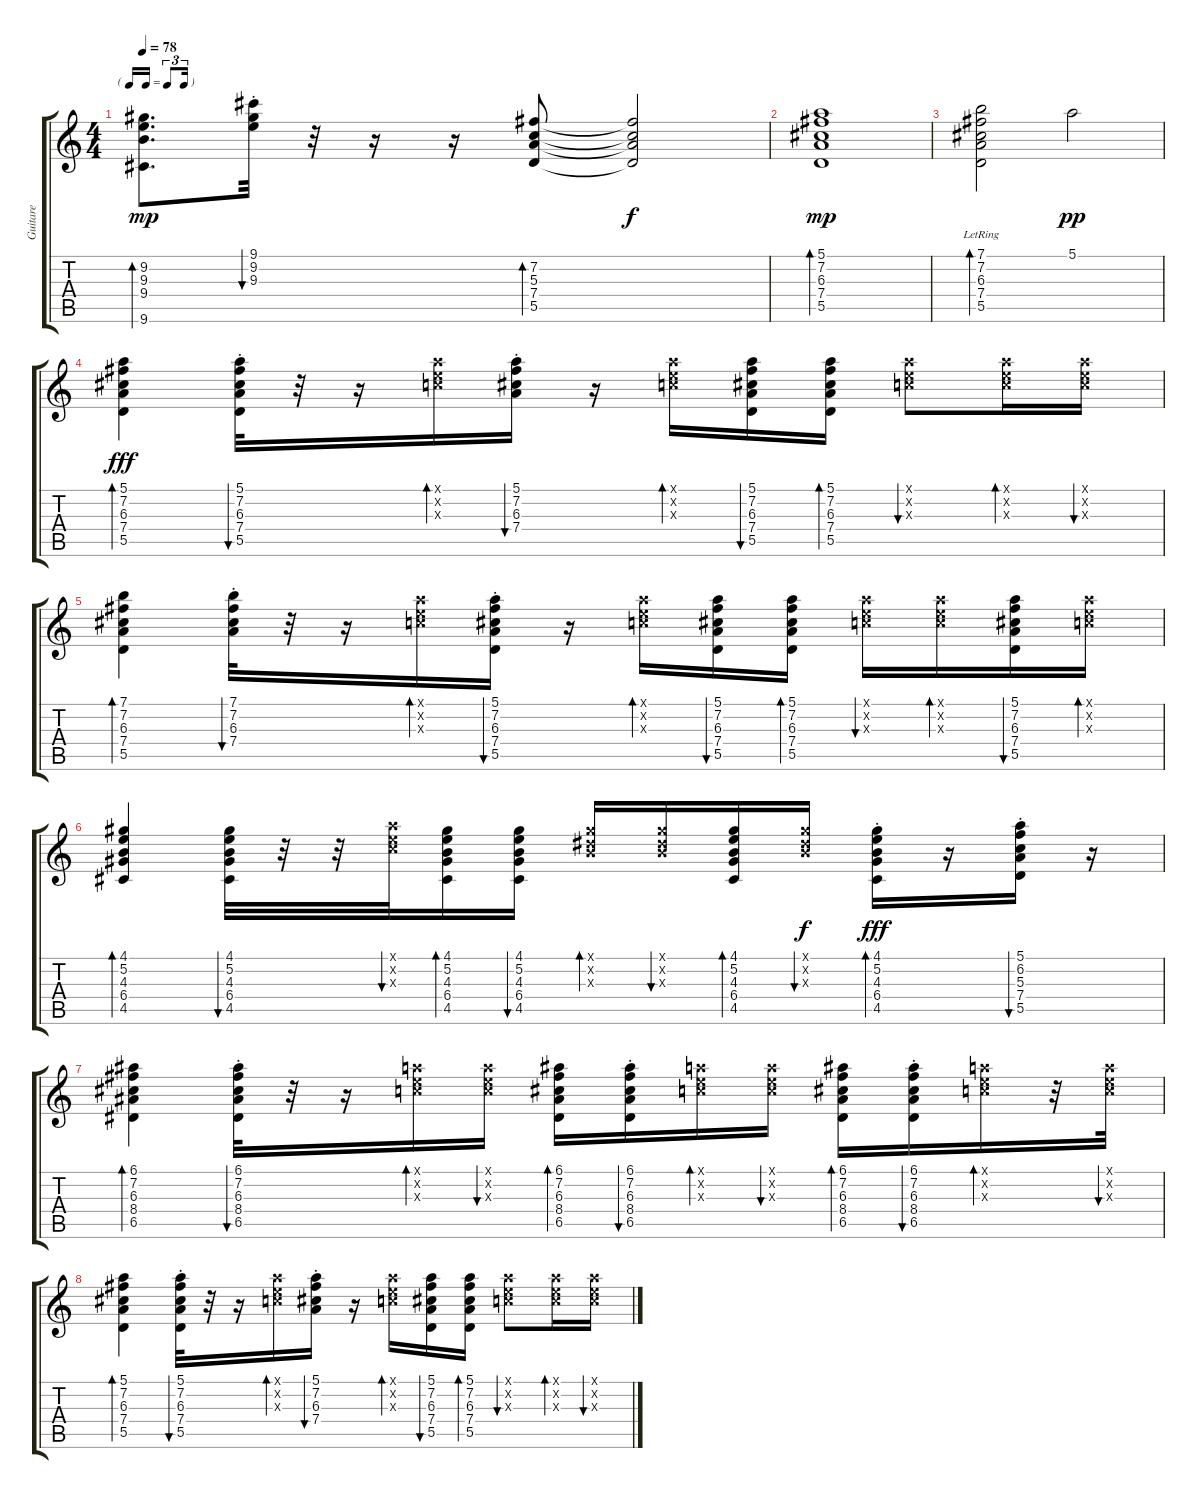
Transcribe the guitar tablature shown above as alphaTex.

\track ("Guitare" "Guitare") {instrument acousticguitarsteel}
\staff {score tabs}
\tuning (E4 B3 G3 D3 A2 E2) {hide}
\ts (4 4)
\tf triplet16th
\tempo 78
\clef g2
\ks c
(9.2 9.3 9.4 9.6).8{d bd 60 dy mp} (9.1{st} 9.2{st} 9.3{st}).32{bu 60} r.32 r.16 r.16 (7.2 5.3 7.4 5.5).8{bd 120} (7.2{t} 5.3{t} 7.4{t} 5.5{t}).2{dy f} |
(5.1 7.2 6.3 7.4 5.5).1{bd 60 dy mp} |
(7.1{lr} 7.2{lr} 6.3{lr} 7.4{lr} 5.5{lr}).2{bd 120} 5.1.2{dy pp} |
(5.1 7.2 6.3 7.4 5.5).4{bd 60 dy fff volume 8} (5.1{st} 7.2{st} 6.3{st} 7.4{st} 5.5{st}).32{bu 60} r.32 r.16 (5.1{x} 5.2{x} 5.3{x}).16{bd 60} (5.1{st} 7.2{st} 6.3{st} 7.4{st}).16{bu 60} r.16 (5.1{x} 5.2{x} 5.3{x}).16{bd 60} (5.1 7.2 6.3 7.4 5.5).16{bu 60} (5.1 7.2 6.3 7.4 5.5).16{bd 60} (5.1{x} 5.2{x} 5.3{x}).8{bu 60} (5.1{x} 5.2{x} 5.3{x}).16{bd 60} (5.1{x} 5.2{x} 5.3{x}).16{bu 60} |
(7.1 7.2 6.3 7.4 5.5).4{bd 60} (7.1{st} 7.2{st} 6.3{st} 7.4{st}).32{bu 60} r.32 r.16 (5.1{x} 5.2{x} 5.3{x}).16{bd 60} (5.1{st} 7.2{st} 6.3{st} 7.4{st} 5.5{st}).16{bu 60} r.16 (5.1{x} 5.2{x} 5.3{x}).16{bd 60} (5.1 7.2 6.3 7.4 5.5).16{bu 60} (5.1 7.2 6.3 7.4 5.5).16{bd 60} (5.1{x} 5.2{x} 5.3{x}).16{bu 60} (5.1{x} 5.2{x} 5.3{x}).16{bd 60} (5.1 7.2 6.3 7.4 5.5).16{bu 60} (5.1{x} 5.2{x} 5.3{x}).16{bd 60} |
(4.1 5.2 4.3 6.4 4.5).4{bd 60} (4.1 5.2 4.3 6.4 4.5).32{bu 60} r.32 r.32 (5.1{x} 5.2{x} 5.3{x}).32{bu 60} (4.1 5.2 4.3 6.4 4.5).16{bd 60} (4.1 5.2 4.3 6.4 4.5).16{bu 60} (4.1{x} 4.2{x} 4.3{x}).16{bd 60} (4.1{x} 4.2{x} 4.3{x}).16{bu 60} (4.1 5.2 4.3 6.4 4.5).16{bd 60} (4.1{x} 4.2{x} 4.3{x}).16{bu 120 dy f} (4.1{st} 5.2{st} 4.3{st} 6.4{st} 4.5{st}).16{bd 60 dy fff} r.16 (5.1{st} 6.2{st} 5.3{st} 7.4{st} 5.5{st}).16{bu 60} r.16 |
(6.1 7.2 6.3 8.4 6.5).4{bd 60} (6.1{st} 7.2{st} 6.3{st} 8.4{st} 6.5{st}).32{bu 60} r.32 r.16 (5.1{x} 5.2{x} 5.3{x}).16{bd 120} (5.1{x} 5.2{x} 5.3{x}).16{bu 120} (6.1 7.2 6.3 8.4 6.5).16{bd 60} (6.1{st} 7.2{st} 6.3{st} 8.4{st} 6.5{st}).16{bu 60} (5.1{x} 5.2{x} 5.3{x}).16{bd 120} (5.1{x} 5.2{x} 5.3{x}).16{bu 120} (6.1 7.2 6.3 8.4 6.5).16{bd 120} (6.1{st} 7.2{st} 6.3{st} 8.4{st} 6.5{st}).16{bu 60} (5.1{x} 5.2{x} 5.3{x}).16{bd 60} r.32 (5.1{x} 5.2{x} 5.3{x}).32{bu 60} |
(5.1 7.2 6.3 7.4 5.5).4{bd 60} (5.1{st} 7.2{st} 6.3{st} 7.4{st} 5.5{st}).32{bu 60} r.32 r.16 (5.1{x} 5.2{x} 5.3{x}).16{bd 60} (5.1{st} 7.2{st} 6.3{st} 7.4{st}).16{bu 60} r.16 (5.1{x} 5.2{x} 5.3{x}).16{bd 60} (5.1 7.2 6.3 7.4 5.5).16{bu 60} (5.1 7.2 6.3 7.4 5.5).16{bd 60} (5.1{x} 5.2{x} 5.3{x}).8{bu 60} (5.1{x} 5.2{x} 5.3{x}).16{bd 60} (5.1{x} 5.2{x} 5.3{x}).16{bu 60}
